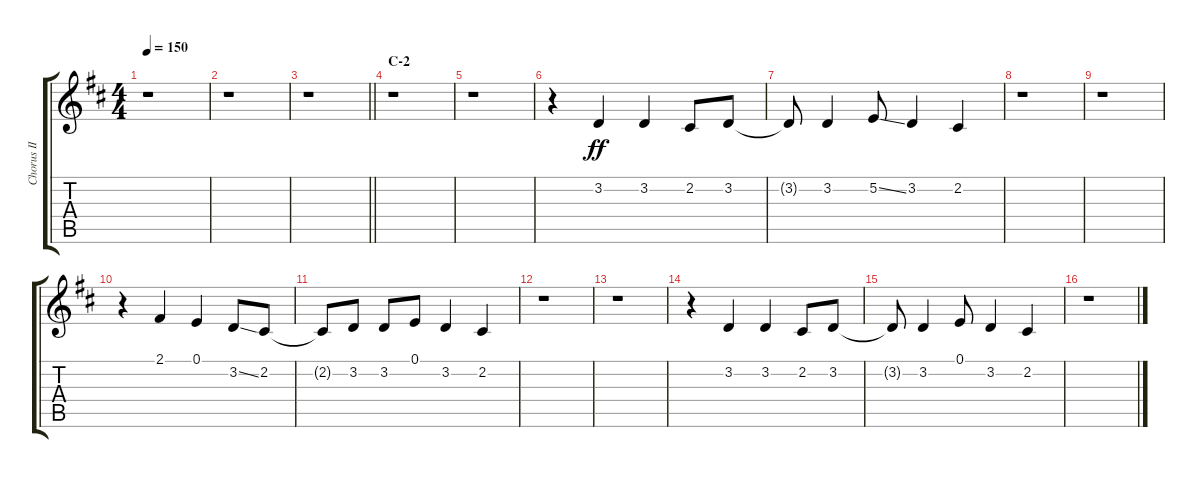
\track ("Chorus II" "Chorus II") {instrument voiceoohs}
\staff {score tabs}
\tuning (E4 B3 G3 D3 A2 E2) {hide}
\ts (4 4)
\tempo 150
\clef g2
\ks d
r.1{dy ff} |
r.1 |
\barLineRight lightlight
r.1 |
\section ("" "C-2")
r.1 |
r.1 |
r.4 3.2.4 3.2.4 2.2.8 3.2.8 |
3.2{t}.8 3.2.4 5.2{ss}.8 3.2.4 2.2.4 |
r.1 |
r.1 |
r.4 2.1.4 0.1.4 3.2{ss}.8 2.2.8 |
2.2{t}.8 3.2.8 3.2.8 0.1.8 3.2.4 2.2.4 |
r.1 |
r.1 |
r.4 3.2.4 3.2.4 2.2.8 3.2.8 |
3.2{t}.8 3.2.4 0.1.8 3.2.4 2.2.4 |
r.1
